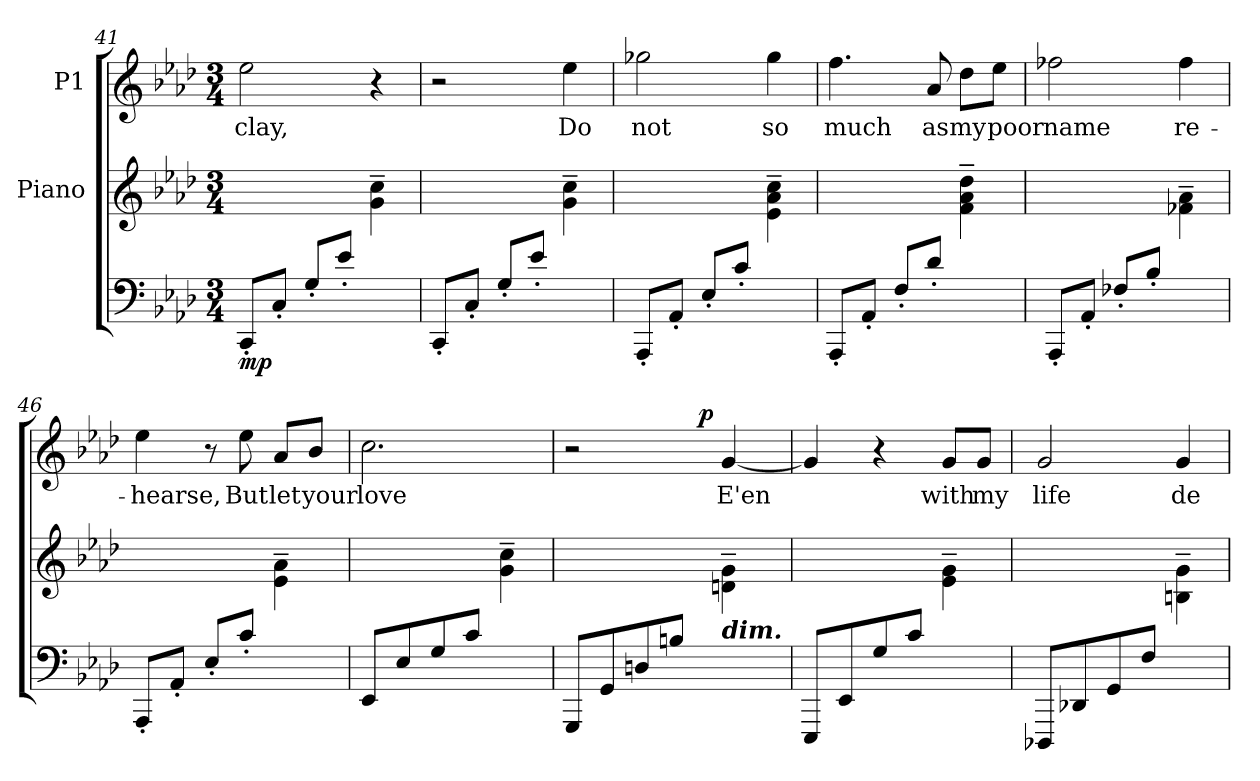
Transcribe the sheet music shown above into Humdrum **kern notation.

**kern	**dynam	**kern	**kern	**text	**dynam
*part3	*part3	*part2	*part1	*part1	*part1
*staff3	*staff3	*staff2	*staff1	*staff1	*staff1
*	*	*I"Piano	*I"P1	*	*
!!LO:LB:g=z
*clefF4	*	*clefG2	*clefG2	*	*
*k[b-e-a-d-]	*	*k[b-e-a-d-]	*k[b-e-a-d-]	*	*
*f:	*	*f:	*f:	*	*
*M3/4	*	*M3/4	*M3/4	*	*
=41	=41	=41	=41	=41	=41
!	!	!	!	!LO:LY:b:color=#000000	!
8CC'i/L	mp	4ryy	2ee-i\	clay,	.
8C'i/J	.	.	.	.	.
8G'i/L	.	4ryy	.	.	.
8e-'i/J	.	.	.	.	.
4ryy	.	4gi\~ 4cci~	4r	.	.
=42	=42	=42	=42	=42	=42
8CC'i/L	.	4ryy	2r	.	.
8C'i/J	.	.	.	.	.
8G'i/L	.	4ryy	.	.	.
8e-'i/J	.	.	.	.	.
!	!	!	!	!LO:LY:b:color=#000000	!
4ryy	.	4gi\~ 4cci~	4ee-i\	Do	.
=43	=43	=43	=43	=43	=43
!	!	!	!	!LO:LY:b:color=#000000	!
8AAA-'i/L	.	4ryy	2gg-Xi\	not	.
8AA-'i/J	.	.	.	.	.
8E-'i/L	.	4ryy	.	.	.
8c'i/J	.	.	.	.	.
!	!	!	!	!LO:LY:b:color=#000000	!
4ryy	.	4e-i\~ 4a-i~ 4cci~	4gg-i\	so	.
!!LO:LB:g=z
=44	=44	=44	=44	=44	=44
!	!	!	!	!LO:LY:b:color=#000000	!
8AAA-'i/L	.	4ryy	4.ffi\	much	.
8AA-'i/J	.	.	.	.	.
8F'i/L	.	4ryy	.	.	.
!	!	!	!	!LO:LY:b:color=#000000	!
8d-'i/J	.	.	8a-i/	as	.
!	!	!	!	!LO:LY:b:color=#000000	!
4ryy	.	4fi\~ 4a-i~ 4dd-i~	8dd-i\L	my	.
!	!	!	!	!LO:LY:b:color=#000000	!
.	.	.	8ee-i\J	poor	.
=45	=45	=45	=45	=45	=45
!	!	!	!	!LO:LY:b:color=#000000	!
8AAA-'i/L	.	4ryy	2ff-Xi\	name	.
8AA-'i/J	.	.	.	.	.
8F-X'i/L	.	4ryy	.	.	.
8B-'i/J	.	.	.	.	.
!	!	!	!	!LO:LY:b:color=#000000	!
4ryy	.	4f-Xi\~ 4a-i~	4ff-i\	re-	.
=46	=46	=46	=46	=46	=46
!	!	!	!	!LO:LY:b:color=#000000	!
8AAA-'i/L	.	4ryy	4ee-i\	-hearse,	.
8AA-'i/J	.	.	.	.	.
8E-'i/L	.	4ryy	8r	.	.
!	!	!	!	!LO:LY:b:color=#000000	!
8c'i/J	.	.	8ee-i\	But	.
!	!	!	!	!LO:LY:b:color=#000000	!
4ryy	.	4e-i\~ 4a-i~	8a-i/L	let	.
!	!	!	!	!LO:LY:b:color=#000000	!
.	.	.	8b-i/J	your	.
!!LO:PB:g=z
=47	=47	=47	=47	=47	=47
!	!	!	!	!LO:LY:b:color=#000000	!
8EE-i/L	.	4ryy	2.cci\	love	.
8E-i/	.	.	.	.	.
8Gi/	.	4ryy	.	.	.
8ci/J	.	.	.	.	.
4ryy	.	4gi\~ 4cci~	.	.	.
=48	=48	=48	=48	=48	=48
*	*	*	*^	*	*
8GGGi/L	.	4ryy	2r	4ryy	.	.
8GGi/	.	.	.	.	.	.
8Dni/	.	4ryy	.	8ryy	.	.
8Bni/J	.	.	.	32ryy	.	.
.	.	.	.	64...ryy	.	.
.	.	.	.	4ryy	.	p
!LO:TX:a:Bi:t=dim.	!	!	!	!	!	!
!	!	!	!	!	!LO:LY:b:color=#000000	!
4ryy	.	4dni\~ 4gi~	[4gi/	.	E'en	.
.	.	.	.	16ryy	.	.
.	.	.	.	512ryy	.	.
*	*	*	*v	*v	*	*
=49	=49	=49	=49	=49	=49
8EEE-i/L	.	4ryy	4gi/]	.	.
8EE-i/	.	.	.	.	.
8Gi/	.	4ryy	4r	.	.
8ci/J	.	.	.	.	.
!	!	!	!	!LO:LY:b:color=#000000	!
4ryy	.	4e-i\~ 4gi~	8gi/L	with	.
!	!	!	!	!LO:LY:b:color=#000000	!
.	.	.	8gi/J	my	.
!!LO:LB:g=z
=50	=50	=50	=50	=50	=50
!	!	!	!	!LO:LY:b:color=#000000	!
8DDD-Xi/L	.	4ryy	2gi/	life	.
8DD-Xi/	.	.	.	.	.
8GGi/	.	4ryy	.	.	.
8Fi/J	.	.	.	.	.
!	!	!	!	!LO:LY:b:color=#000000	!
4ryy	.	4Bni\~ 4gi~	4gi/	de-	.
=	=	=	=	=	=
*-	*-	*-	*-	*-	*-
